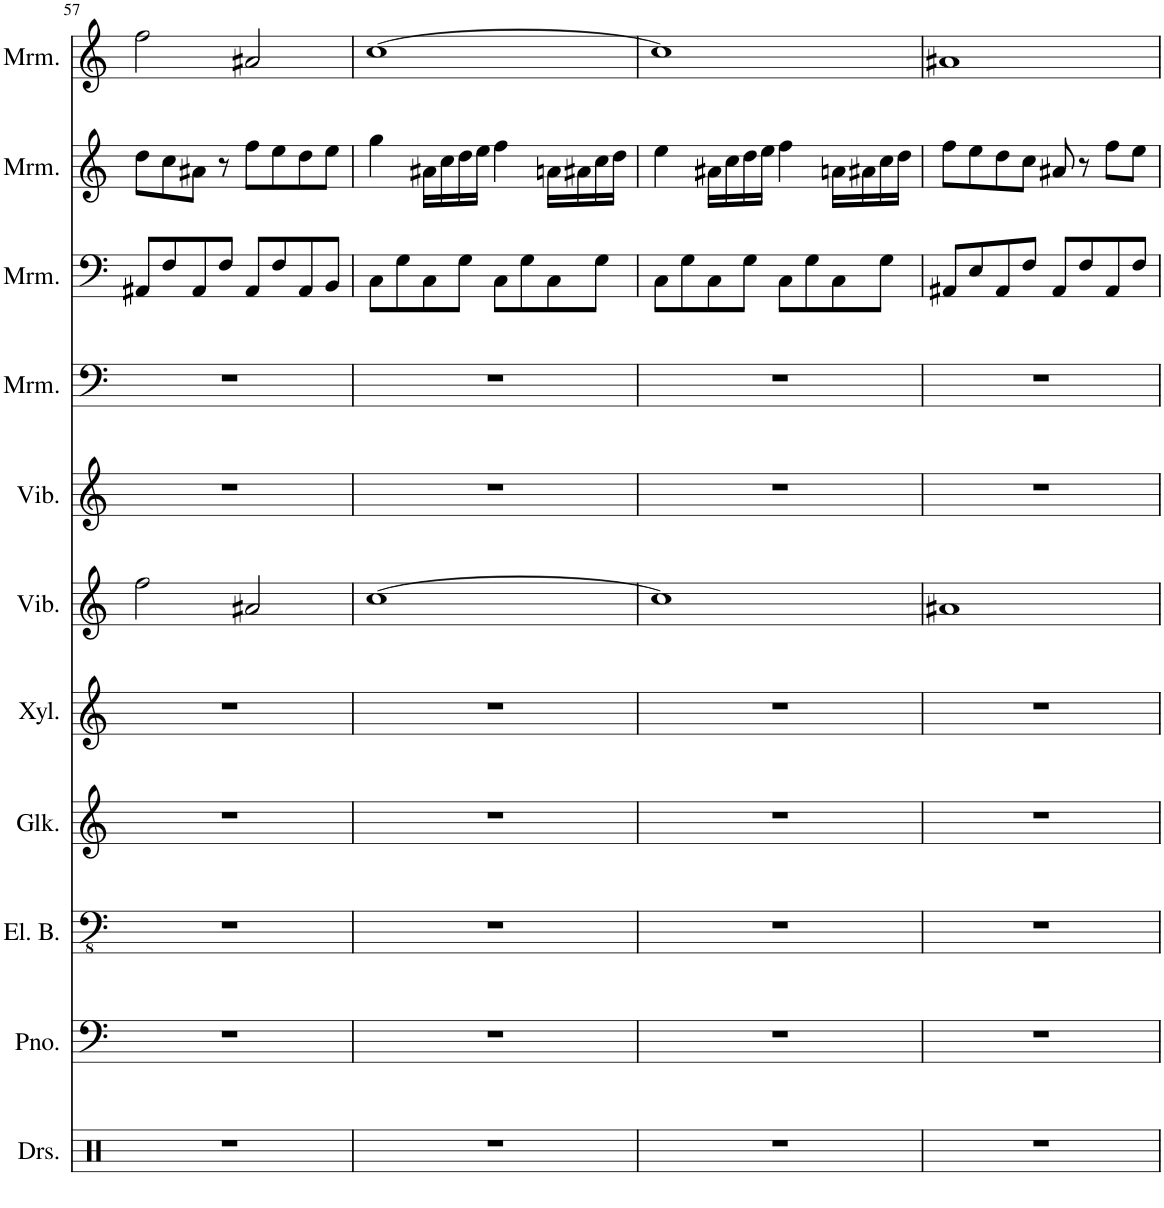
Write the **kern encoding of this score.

**kern	**kern	**kern	**kern	**kern	**kern	**kern	**kern	**kern	**kern	**kern
*part11	*part10	*part9	*part8	*part7	*part6	*part5	*part4	*part3	*part2	*part1
*staff11	*staff10	*staff9	*staff8	*staff7	*staff6	*staff5	*staff4	*staff3	*staff2	*staff1
*I"Drumset	*I"Piano	*I"Electric Bass	*I"Glockenspiel	*I"Xylophone	*I"Vibraphone	*I"Vibraphone	*I"Marimba	*I"Marimba	*I"Marimba	*I"Marimba
*I'Drs.	*I'Pno.	*I'El. B.	*I'Glk.	*I'Xyl.	*I'Vib.	*I'Vib.	*I'Mrm.	*I'Mrm.	*I'Mrm.	*I'Mrm.
!!LO:PB:g=z
*clefX	*clefF4	*clefFv4	*clefG2	*clefG2	*clefG2	*clefG2	*clefF4	*clefF4	*clefG2	*clefG2
*	*	*	*Trd-14c-24	*Trd-7c-12	*	*	*	*	*	*
*k[]	*k[]	*k[]	*k[]	*k[]	*k[]	*k[]	*k[]	*k[]	*k[]	*k[]
*M4/4	*M4/4	*M4/4	*M4/4	*M4/4	*M4/4	*M4/4	*M4/4	*M4/4	*M4/4	*M4/4
=57	=57	=57	=57	=57	=57	=57	=57	=57	=57	=57
1r	1r	1r	1r	1r	2ff\	1r	1r	8AA#X/L	8dd\L	2ff\
.	.	.	.	.	.	.	.	8F/	8cc\	.
.	.	.	.	.	.	.	.	8AA#/	8a#X\J	.
.	.	.	.	.	.	.	.	8F/J	8r	.
.	.	.	.	.	2a#X/	.	.	8AA#/L	8ff\L	2a#X/
.	.	.	.	.	.	.	.	8F/	8ee\	.
.	.	.	.	.	.	.	.	8AA#/	8dd\	.
.	.	.	.	.	.	.	.	8BB/J	8ee\J	.
=58	=58	=58	=58	=58	=58	=58	=58	=58	=58	=58
1r	1r	1r	1r	1r	[1cc	1r	1r	8C\L	4gg\	[1cc
.	.	.	.	.	.	.	.	8G\	.	.
.	.	.	.	.	.	.	.	8C\	16a#X\LL	.
.	.	.	.	.	.	.	.	.	16cc\	.
.	.	.	.	.	.	.	.	8G\J	16dd\	.
.	.	.	.	.	.	.	.	.	16ee\JJ	.
.	.	.	.	.	.	.	.	8C\L	4ff\	.
.	.	.	.	.	.	.	.	8G\	.	.
.	.	.	.	.	.	.	.	8C\	16an\LL	.
.	.	.	.	.	.	.	.	.	16a#X\	.
.	.	.	.	.	.	.	.	8G\J	16cc\	.
.	.	.	.	.	.	.	.	.	16dd\JJ	.
=59	=59	=59	=59	=59	=59	=59	=59	=59	=59	=59
1r	1r	1r	1r	1r	1cc]	1r	1r	8C\L	4ee\	1cc]
.	.	.	.	.	.	.	.	8G\	.	.
.	.	.	.	.	.	.	.	8C\	16a#X\LL	.
.	.	.	.	.	.	.	.	.	16cc\	.
.	.	.	.	.	.	.	.	8G\J	16dd\	.
.	.	.	.	.	.	.	.	.	16ee\JJ	.
.	.	.	.	.	.	.	.	8C\L	4ff\	.
.	.	.	.	.	.	.	.	8G\	.	.
.	.	.	.	.	.	.	.	8C\	16an\LL	.
.	.	.	.	.	.	.	.	.	16a#X\	.
.	.	.	.	.	.	.	.	8G\J	16cc\	.
.	.	.	.	.	.	.	.	.	16dd\JJ	.
=60	=60	=60	=60	=60	=60	=60	=60	=60	=60	=60
1r	1r	1r	1r	1r	1a#X	1r	1r	8AA#X/L	8ff\L	1a#X
.	.	.	.	.	.	.	.	8E/	8ee\	.
.	.	.	.	.	.	.	.	8AA#/	8dd\	.
.	.	.	.	.	.	.	.	8F/J	8cc\J	.
.	.	.	.	.	.	.	.	8AA#/L	8a#X/	.
.	.	.	.	.	.	.	.	8F/	8r	.
.	.	.	.	.	.	.	.	8AA#/	8ff\L	.
.	.	.	.	.	.	.	.	8F/J	8ee\J	.
=	=	=	=	=	=	=	=	=	=	=
*-	*-	*-	*-	*-	*-	*-	*-	*-	*-	*-
